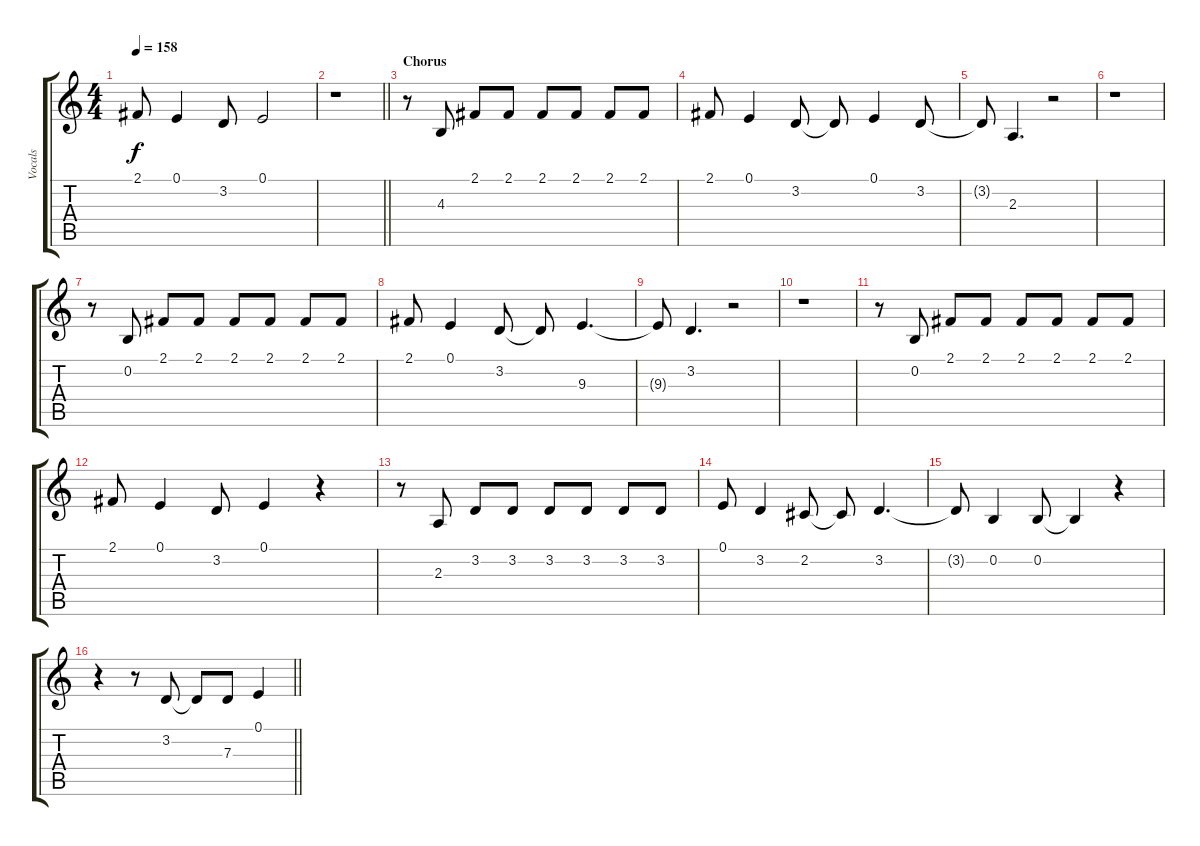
\track ("Vocals" "Vocals") {instrument baritonesax}
\staff {score tabs}
\tuning (E4 B3 G3 D3 A2 E2) {hide}
\ts (4 4)
\tempo 158
\clef g2
\ks c
2.1{t}.8{dy f} 0.1.4 3.2.8 0.1.2 |
\barLineRight lightlight
r.1 |
\section ("" "Chorus")
r.8 4.3.8 2.1.8 2.1.8 2.1.8 2.1.8 2.1.8 2.1.8 |
2.1.8 0.1.4 3.2.8 3.2{t}.8 0.1.4 3.2.8 |
3.2{t}.8 2.3.4{d} r.2 |
r.1 |
r.8 0.2.8 2.1.8 2.1.8 2.1.8 2.1.8 2.1.8 2.1.8 |
2.1.8 0.1.4 3.2.8 3.2{t}.8 9.3.4{d} |
9.3{t}.8 3.2.4{d} r.2 |
r.1 |
r.8 0.2.8 2.1.8 2.1.8 2.1.8 2.1.8 2.1.8 2.1.8 |
2.1.8 0.1.4 3.2.8 0.1.4 r.4 |
r.8 2.3.8 3.2.8 3.2.8 3.2.8 3.2.8 3.2.8 3.2.8 |
0.1.8 3.2.4 2.2.8 2.2{t}.8 3.2.4{d} |
3.2{t}.8 0.2.4 0.2.8 0.2{t}.4 r.4 |
\barLineRight lightlight
r.4 r.8 3.2.8 3.2{t}.8 7.3.8 0.1.4
